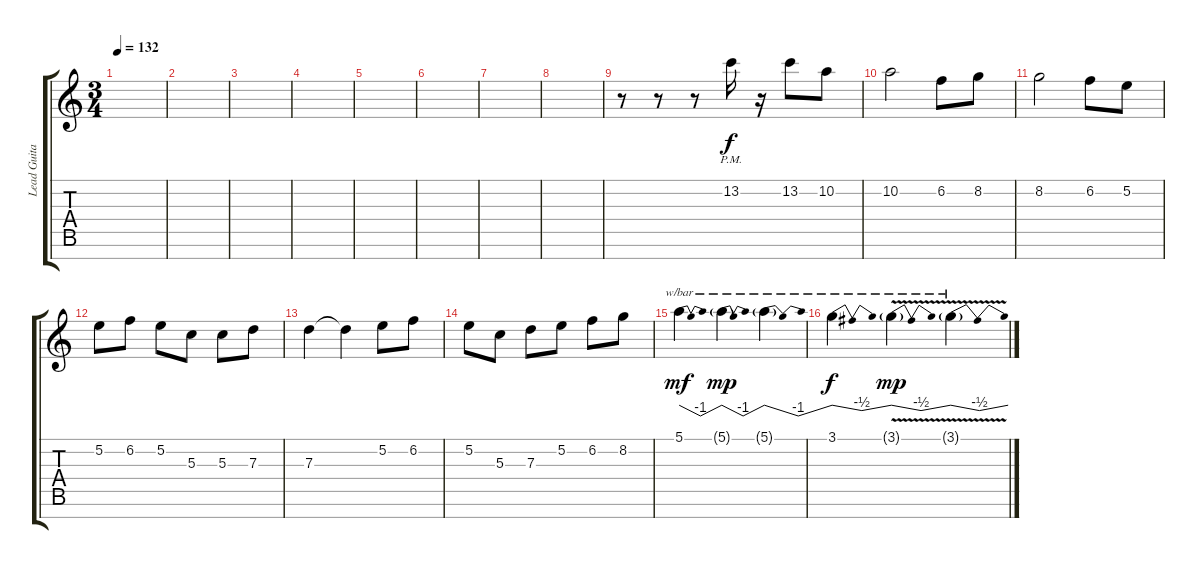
\track ("Lead Guitar I" "Lead Guita") {instrument overdrivenguitar}
\staff {score tabs}
\tuning (E4 B3 G3 D3 A2 E2 B1) {hide}
\ts (3 4)
\tempo 132
\clef g2
\ks c
|
|
|
|
|
|
|
|
r.8{instrument electricguitarjazz} r.8 r.8 13.2{pm}.16 r.16 13.2.8 10.2.8 |
10.2.2 6.2.8 8.2.8 |
8.2.2 6.2.8 5.2.8 |
5.2.8 6.2.8 5.2.8 5.3.8 5.3.8 7.3.8 |
7.3.4 7.3{t}.4 5.2.8 6.2.8 |
5.2.8 5.3.8 7.3.8 5.2.8 6.2.8 8.2.8 |
5.1.4{tbe (dip default 0 0 30 -4 60 0) dy mf} 5.1{g}.4{tbe (dip default 0 0 30 -4 60 0) dy mp} 5.1{g}.4{tbe (dip default 0 0 30 -4 60 0)} |
3.1.4{tbe (dip default 0 0 30 -2 60 0) dy f} 3.1{v g}.4{tbe (dip default 0 0 30 -2 60 0) dy mp} 3.1{v g}.4{tbe (dip default 0 0 30 -2 60 0)}
